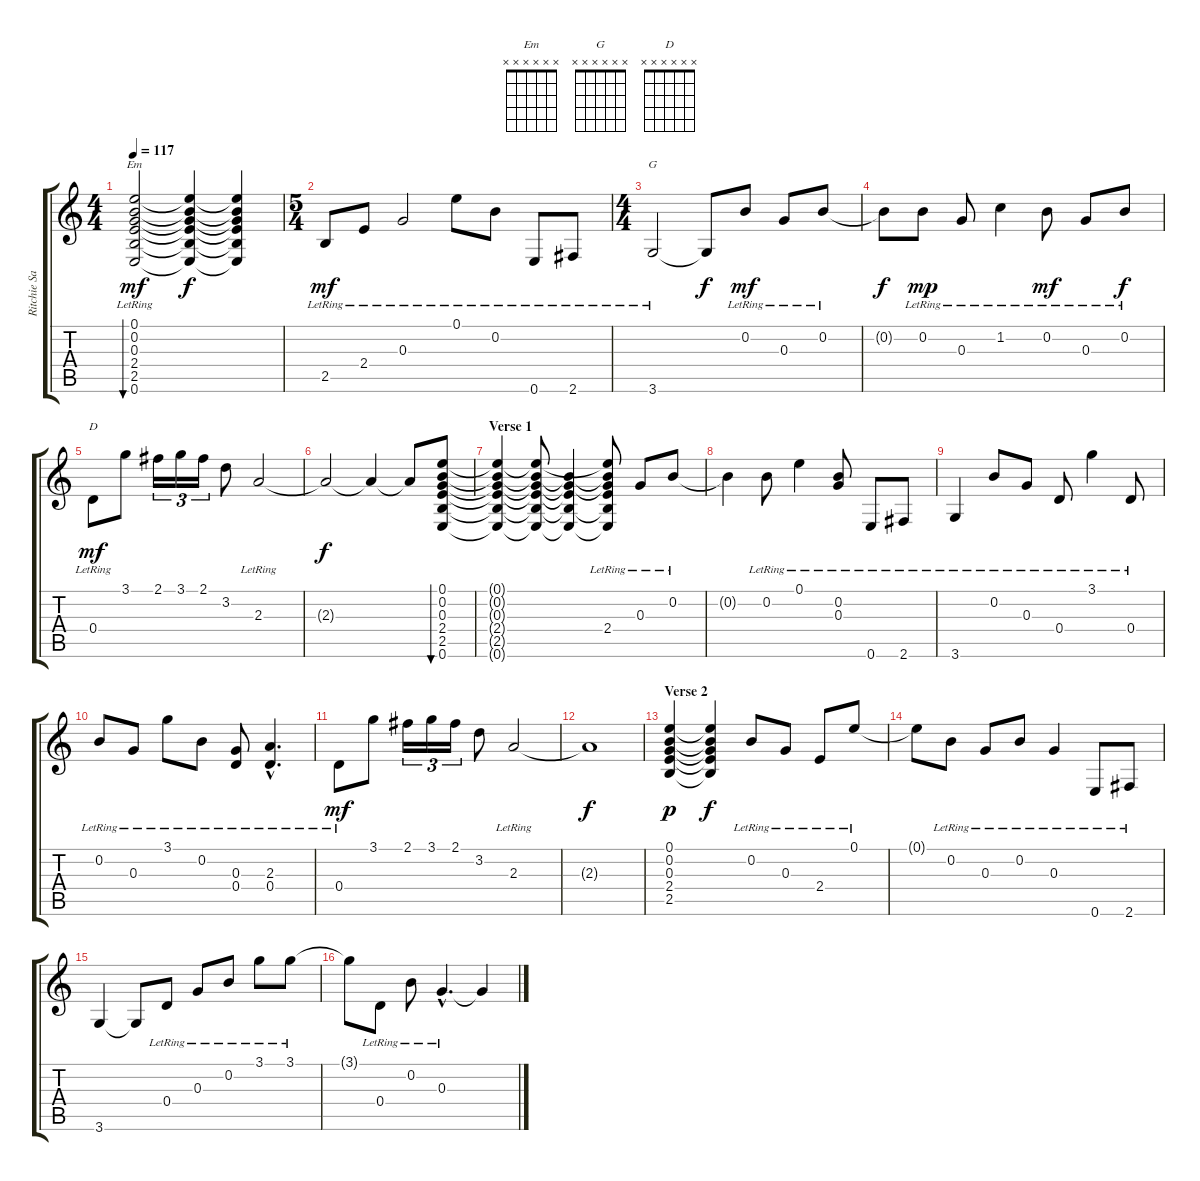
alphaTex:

\track ("Ritchie Sambora" "Ritchie Sa") {instrument acousticguitarsteel}
\staff {score tabs}
\tuning (E4 B3 G3 D3 A2 E2) {hide}
\chord ("Em" x x x x x x)
\chord ("G" x x x x x x)
\chord ("D" x x x x x x)
\ts (4 4)
\tempo 115
\tempo 117
\clef g2
\ks c
(0.1{lr} 0.2{lr} 0.3{lr} 2.4{lr} 2.5{lr} 0.6{lr}).2{bu 480 ch "Em" dy mf volume 13 balance 6 instrument acousticguitarsteel} (0.1{t} 0.2{t} 0.3{t} 2.4{t} 2.5{t} 0.6{t}).4{dy f} (0.1{t} 0.2{t} 0.3{t} 2.4{t} 2.5{t} 0.6{t}).4 |
\ts (5 4)
2.5{lr}.8{dy mf} 2.4{lr}.8 0.3{lr}.2 0.1{lr}.8 0.2{lr}.8 0.6{lr}.8 2.6{lr}.8 |
\ts (4 4)
3.6{lr}.2{ch "G"} 3.6{t}.8{dy f} 0.2{lr}.8{dy mf} 0.3{lr}.8 0.2{lr}.8 |
0.2{t}.8{dy f} 0.2{lr}.8{dy mp} 0.3{lr}.8 1.2{lr}.4 0.2{lr}.8{dy mf} 0.3{lr}.8 0.2{lr}.8{dy f} |
0.4{lr}.8{ch "D" dy mf} 3.1.8 2.1.16{tu (3 2)} 3.1.16{tu (3 2)} 2.1.16{tu (3 2)} 3.2.8 2.3{lr}.2 |
2.3{t}.2{dy f} 2.3{t}.4 2.3{t}.8 (0.1 0.2 0.3 2.4 2.5 0.6).8{bu 480 balance 8} |
\section ("" "Verse 1")
(0.1{t} 0.2{t} 0.3{t} 2.4{t} 2.5{t} 0.6{t}).4 (0.1{t} 0.2{t} 0.3{t} 2.4{t} 2.5{t} 0.6{t}).8 (0.2{t} 0.3{t} 2.4{t} 2.5{t} 0.6{t}).4 (0.1{t} 0.2{t} 0.3{t} 2.4{lr} 2.5{t} 0.6{t}).8 0.3{lr}.8 0.2{lr}.8 |
0.2{t}.4 0.2{lr}.8 0.1{lr}.4 (0.2{lr} 0.3{lr}).8 0.6{lr}.8 2.6{lr}.8 |
3.6{lr}.4 0.2{lr}.8 0.3{lr}.8 0.4{lr}.8 3.1{lr}.4 0.4{lr}.8 |
0.2{lr}.8 0.3{lr}.8 3.1{lr}.8 0.2{lr}.8 (0.3{lr} 0.4{lr}).8 (2.3{hac} 0.4{hac lr}).4{d} |
0.4{lr}.8{dy mf} 3.1.8 2.1.16{tu (3 2)} 3.1.16{tu (3 2)} 2.1.16{tu (3 2)} 3.2.8 2.3{lr}.2 |
2.3{t}.1{dy f} |
\section ("" "Verse 2")
(0.1 0.2 0.3 2.4 2.5).4{dy p} (0.1{t} 0.2{t} 0.3{t} 2.4{t} 2.5{t}).4{dy f} 0.2{lr}.8 0.3{lr}.8 2.4{lr}.8 0.1{lr}.8 |
0.1{t}.8 0.2{lr}.8 0.3{lr}.8 0.2{lr}.8 0.3{lr}.4 0.6{lr}.8 2.6{lr}.8 |
3.6.4 3.6{t}.8 0.4{lr}.8 0.3{lr}.8 0.2{lr}.8 3.1{lr}.8 3.1{lr}.8 |
3.1{t}.8 0.4{lr}.8 0.2{lr}.8 0.3{hac lr}.4{d} 0.3{t}.4
